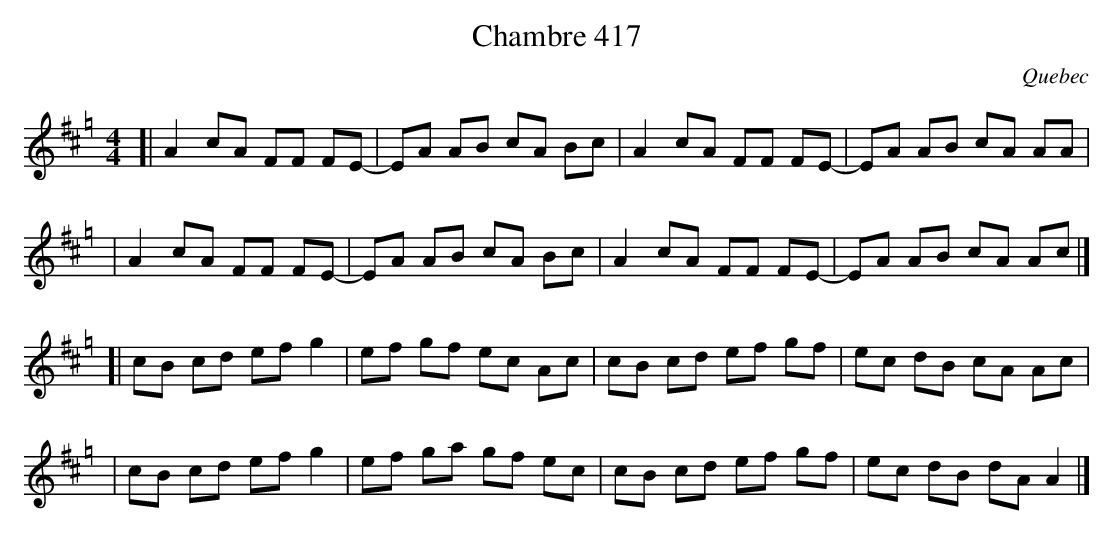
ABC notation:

X:1
T: Chambre 417
O: Quebec
M: 4/4
L: 1/8
K: Amix=g
[| A2 cA FF FE-| EA AB cA Bc | A2 cA FF FE-| EA AB cA AA |
|  A2 cA FF FE-| EA AB cA Bc | A2 cA FF FE-| EA AB cA Ac |]
[| cB cd ef g2 | ef gf ec Ac | cB cd ef gf | ec dB cA Ac |
|  cB cd ef g2 | ef ga gf ec | cB cd ef gf | ec dB dA A2 |]
